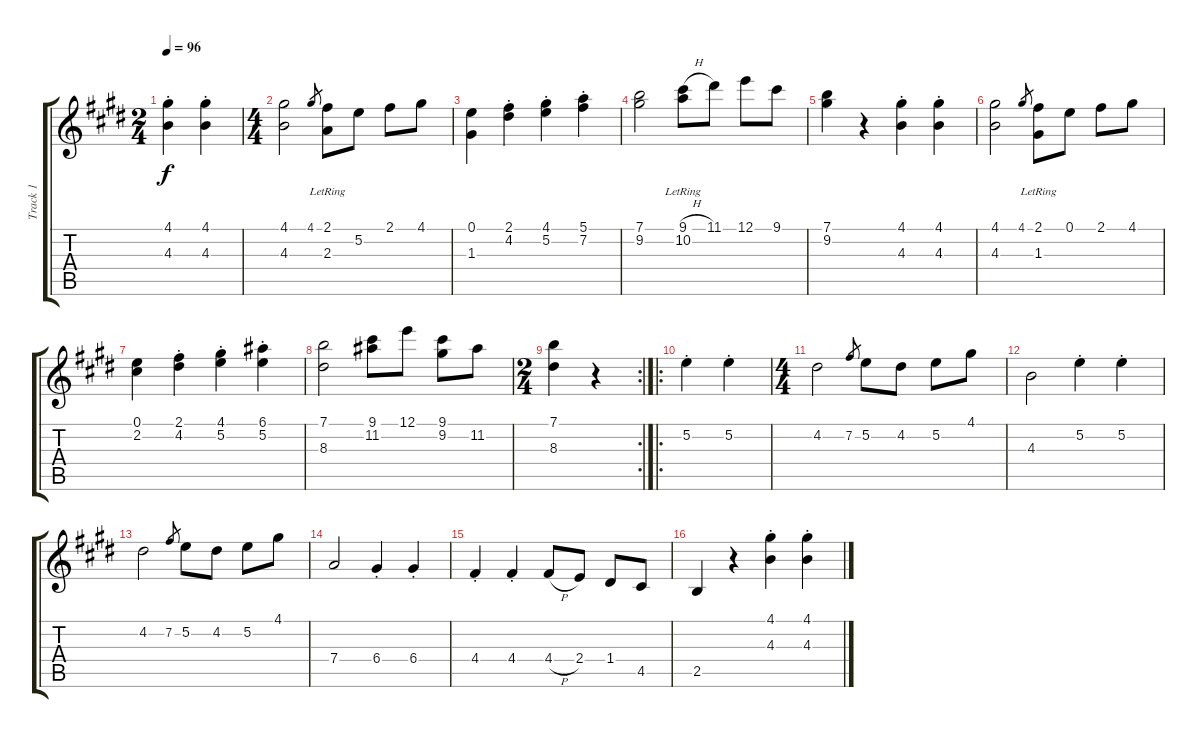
\track ("Track 1" "Track 1") {instrument acousticguitarnylon}
\staff {score tabs}
\tuning (E4 B3 G3 D3 A2 E2) {hide}
\ts (2 4)
\tempo 96
\clef g2
\ks e
(4.1{st} 4.3{st}).4{dy f instrument acousticguitarnylon} (4.1{st} 4.3{st}).4 |
\ts (4 4)
(4.1 4.3).2 4.1.8{gr} (2.1 2.3{lr}).8 5.2.8 2.1.8 4.1.8 |
(0.1 1.3).4 (2.1{st} 4.2{st}).4 (4.1{st} 5.2{st}).4 (5.1{st} 7.2{st}).4 |
(7.1 9.2).2 (9.1{h} 10.2{lr}).8 11.1.8 12.1.8 9.1.8 |
(7.1 9.2).4 r.4 (4.1{st} 4.3{st}).4 (4.1{st} 4.3{st}).4 |
(4.1 4.3).2 4.1.8{gr} (2.1 1.3{lr}).8 0.1.8 2.1.8 4.1.8 |
(0.1 2.2).4 (2.1{st} 4.2{st}).4 (4.1{st} 5.2{st}).4 (6.1{st} 5.2{st}).4 |
(7.1 8.3).2 (9.1 11.2).8 12.1.8 (9.1 9.2).8 11.2.8 |
\rc 2
\ts (2 4)
(7.1 8.3).4 r.4 |
\ro
5.2{st}.4 5.2{st}.4 |
\ts (4 4)
4.2.2 7.2.8{gr} 5.2.8 4.2.8 5.2.8 4.1.8 |
4.3.2 5.2{st}.4 5.2{st}.4 |
4.2.2 7.2.8{gr} 5.2.8 4.2.8 5.2.8 4.1.8 |
7.4.2 6.4{st}.4 6.4{st}.4 |
4.4{st}.4 4.4{st}.4 4.4{h}.8 2.4.8 1.4.8 4.5.8 |
2.5.4 r.4 (4.1{st} 4.3{st}).4 (4.1{st} 4.3{st}).4
